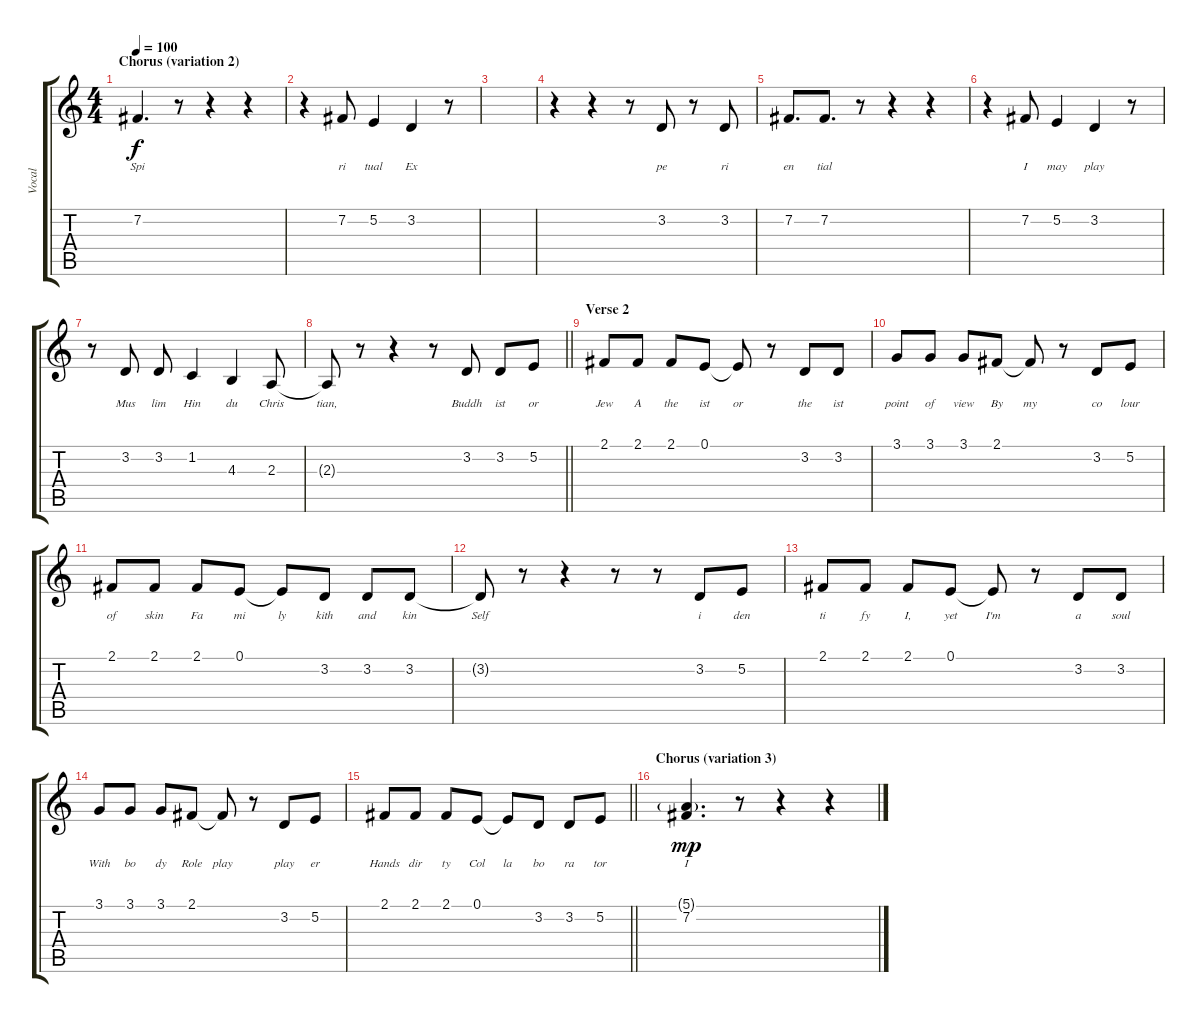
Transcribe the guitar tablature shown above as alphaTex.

\track ("Vocal" "Vocal") {instrument acousticgrandpiano}
\staff {score tabs}
\tuning (E4 B3 G3 D3 A2 E2) {hide}
\ts (4 4)
\section ("" "Chorus (variation 2)")
\tempo 100
\clef g2
\ks c
7.2.4{d lyrics (0 "Spi") lyrics (1 "") lyrics (2 "") lyrics (3 "") lyrics (4 "") dy f} r.8 r.4 r.4 |
r.4 7.2.8{lyrics (0 "ri") lyrics (1 "") lyrics (2 "") lyrics (3 "") lyrics (4 "")} 5.2.4{lyrics (0 "tual") lyrics (1 "") lyrics (2 "") lyrics (3 "") lyrics (4 "")} 3.2.4{lyrics (0 "Ex") lyrics (1 "") lyrics (2 "") lyrics (3 "") lyrics (4 "")} r.8 |
|
r.4 r.4 r.8 3.2.8{lyrics (0 "pe") lyrics (1 "") lyrics (2 "") lyrics (3 "") lyrics (4 "")} r.8 3.2.8{lyrics (0 "ri") lyrics (1 "") lyrics (2 "") lyrics (3 "") lyrics (4 "")} |
7.2.8{d lyrics (0 "en") lyrics (1 "") lyrics (2 "") lyrics (3 "") lyrics (4 "")} 7.2.8{d lyrics (0 "tial") lyrics (1 "") lyrics (2 "") lyrics (3 "") lyrics (4 "")} r.8 r.4 r.4 |
r.4 7.2.8{lyrics (0 "I") lyrics (1 "") lyrics (2 "") lyrics (3 "") lyrics (4 "")} 5.2.4{lyrics (0 "may") lyrics (1 "") lyrics (2 "") lyrics (3 "") lyrics (4 "")} 3.2.4{lyrics (0 "play") lyrics (1 "") lyrics (2 "") lyrics (3 "") lyrics (4 "")} r.8 |
r.8 3.2.8{lyrics (0 "Mus") lyrics (1 "") lyrics (2 "") lyrics (3 "") lyrics (4 "")} 3.2.8{lyrics (0 "lim") lyrics (1 "") lyrics (2 "") lyrics (3 "") lyrics (4 "")} 1.2.4{lyrics (0 "Hin") lyrics (1 "") lyrics (2 "") lyrics (3 "") lyrics (4 "")} 4.3.4{lyrics (0 "du") lyrics (1 "") lyrics (2 "") lyrics (3 "") lyrics (4 "")} 2.3.8{lyrics (0 "Chris") lyrics (1 "") lyrics (2 "") lyrics (3 "") lyrics (4 "")} |
\barLineRight lightlight
2.3{t}.8{lyrics (0 "tian,") lyrics (1 "") lyrics (2 "") lyrics (3 "") lyrics (4 "")} r.8 r.4 r.8 3.2.8{lyrics (0 "Buddh") lyrics (1 "") lyrics (2 "") lyrics (3 "") lyrics (4 "")} 3.2.8{lyrics (0 "ist") lyrics (1 "") lyrics (2 "") lyrics (3 "") lyrics (4 "")} 5.2.8{lyrics (0 "or") lyrics (1 "") lyrics (2 "") lyrics (3 "") lyrics (4 "")} |
\section ("" "Verse 2")
2.1.8{lyrics (0 "Jew") lyrics (1 "") lyrics (2 "") lyrics (3 "") lyrics (4 "")} 2.1.8{lyrics (0 "A") lyrics (1 "") lyrics (2 "") lyrics (3 "") lyrics (4 "")} 2.1.8{lyrics (0 "the") lyrics (1 "") lyrics (2 "") lyrics (3 "") lyrics (4 "")} 0.1.8{lyrics (0 "ist") lyrics (1 "") lyrics (2 "") lyrics (3 "") lyrics (4 "")} 0.1{t}.8{lyrics (0 "or") lyrics (1 "") lyrics (2 "") lyrics (3 "") lyrics (4 "")} r.8 3.2.8{lyrics (0 "the") lyrics (1 "") lyrics (2 "") lyrics (3 "") lyrics (4 "")} 3.2.8{lyrics (0 "ist") lyrics (1 "") lyrics (2 "") lyrics (3 "") lyrics (4 "")} |
3.1.8{lyrics (0 "point") lyrics (1 "") lyrics (2 "") lyrics (3 "") lyrics (4 "")} 3.1.8{lyrics (0 "of") lyrics (1 "") lyrics (2 "") lyrics (3 "") lyrics (4 "")} 3.1.8{lyrics (0 "view") lyrics (1 "") lyrics (2 "") lyrics (3 "") lyrics (4 "")} 2.1.8{lyrics (0 "By") lyrics (1 "") lyrics (2 "") lyrics (3 "") lyrics (4 "")} 2.1{t}.8{lyrics (0 "my") lyrics (1 "") lyrics (2 "") lyrics (3 "") lyrics (4 "")} r.8 3.2.8{lyrics (0 "co") lyrics (1 "") lyrics (2 "") lyrics (3 "") lyrics (4 "")} 5.2.8{lyrics (0 "lour") lyrics (1 "") lyrics (2 "") lyrics (3 "") lyrics (4 "")} |
2.1.8{lyrics (0 "of") lyrics (1 "") lyrics (2 "") lyrics (3 "") lyrics (4 "")} 2.1.8{lyrics (0 "skin") lyrics (1 "") lyrics (2 "") lyrics (3 "") lyrics (4 "")} 2.1.8{lyrics (0 "Fa") lyrics (1 "") lyrics (2 "") lyrics (3 "") lyrics (4 "")} 0.1.8{lyrics (0 "mi") lyrics (1 "") lyrics (2 "") lyrics (3 "") lyrics (4 "")} 0.1{t}.8{lyrics (0 "ly") lyrics (1 "") lyrics (2 "") lyrics (3 "") lyrics (4 "")} 3.2.8{lyrics (0 "kith") lyrics (1 "") lyrics (2 "") lyrics (3 "") lyrics (4 "")} 3.2.8{lyrics (0 "and") lyrics (1 "") lyrics (2 "") lyrics (3 "") lyrics (4 "")} 3.2.8{lyrics (0 "kin") lyrics (1 "") lyrics (2 "") lyrics (3 "") lyrics (4 "")} |
3.2{t}.8{lyrics (0 "Self") lyrics (1 "") lyrics (2 "") lyrics (3 "") lyrics (4 "")} r.8 r.4 r.8 r.8 3.2.8{lyrics (0 "i") lyrics (1 "") lyrics (2 "") lyrics (3 "") lyrics (4 "")} 5.2.8{lyrics (0 "den") lyrics (1 "") lyrics (2 "") lyrics (3 "") lyrics (4 "")} |
2.1.8{lyrics (0 "ti") lyrics (1 "") lyrics (2 "") lyrics (3 "") lyrics (4 "")} 2.1.8{lyrics (0 "fy") lyrics (1 "") lyrics (2 "") lyrics (3 "") lyrics (4 "")} 2.1.8{lyrics (0 "I,") lyrics (1 "") lyrics (2 "") lyrics (3 "") lyrics (4 "")} 0.1.8{lyrics (0 "yet") lyrics (1 "") lyrics (2 "") lyrics (3 "") lyrics (4 "")} 0.1{t}.8{lyrics (0 "I'm") lyrics (1 "") lyrics (2 "") lyrics (3 "") lyrics (4 "")} r.8 3.2.8{lyrics (0 "a") lyrics (1 "") lyrics (2 "") lyrics (3 "") lyrics (4 "")} 3.2.8{lyrics (0 "soul") lyrics (1 "") lyrics (2 "") lyrics (3 "") lyrics (4 "")} |
3.1.8{lyrics (0 "With") lyrics (1 "") lyrics (2 "") lyrics (3 "") lyrics (4 "")} 3.1.8{lyrics (0 "bo") lyrics (1 "") lyrics (2 "") lyrics (3 "") lyrics (4 "")} 3.1.8{lyrics (0 "dy") lyrics (1 "") lyrics (2 "") lyrics (3 "") lyrics (4 "")} 2.1.8{lyrics (0 "Role") lyrics (1 "") lyrics (2 "") lyrics (3 "") lyrics (4 "")} 2.1{t}.8{lyrics (0 "play") lyrics (1 "") lyrics (2 "") lyrics (3 "") lyrics (4 "")} r.8 3.2.8{lyrics (0 "play") lyrics (1 "") lyrics (2 "") lyrics (3 "") lyrics (4 "")} 5.2.8{lyrics (0 "er") lyrics (1 "") lyrics (2 "") lyrics (3 "") lyrics (4 "")} |
\barLineRight lightlight
2.1.8{lyrics (0 "Hands") lyrics (1 "") lyrics (2 "") lyrics (3 "") lyrics (4 "")} 2.1.8{lyrics (0 "dir") lyrics (1 "") lyrics (2 "") lyrics (3 "") lyrics (4 "")} 2.1.8{lyrics (0 "ty") lyrics (1 "") lyrics (2 "") lyrics (3 "") lyrics (4 "")} 0.1.8{lyrics (0 "Col") lyrics (1 "") lyrics (2 "") lyrics (3 "") lyrics (4 "")} 0.1{t}.8{lyrics (0 "la") lyrics (1 "") lyrics (2 "") lyrics (3 "") lyrics (4 "")} 3.2.8{lyrics (0 "bo") lyrics (1 "") lyrics (2 "") lyrics (3 "") lyrics (4 "")} 3.2.8{lyrics (0 "ra") lyrics (1 "") lyrics (2 "") lyrics (3 "") lyrics (4 "")} 5.2.8{lyrics (0 "tor") lyrics (1 "") lyrics (2 "") lyrics (3 "") lyrics (4 "")} |
\section ("" "Chorus (variation 3)")
(5.1{g} 7.2).4{d lyrics (0 "I") lyrics (1 "") lyrics (2 "") lyrics (3 "") lyrics (4 "") dy mp} r.8 r.4 r.4
